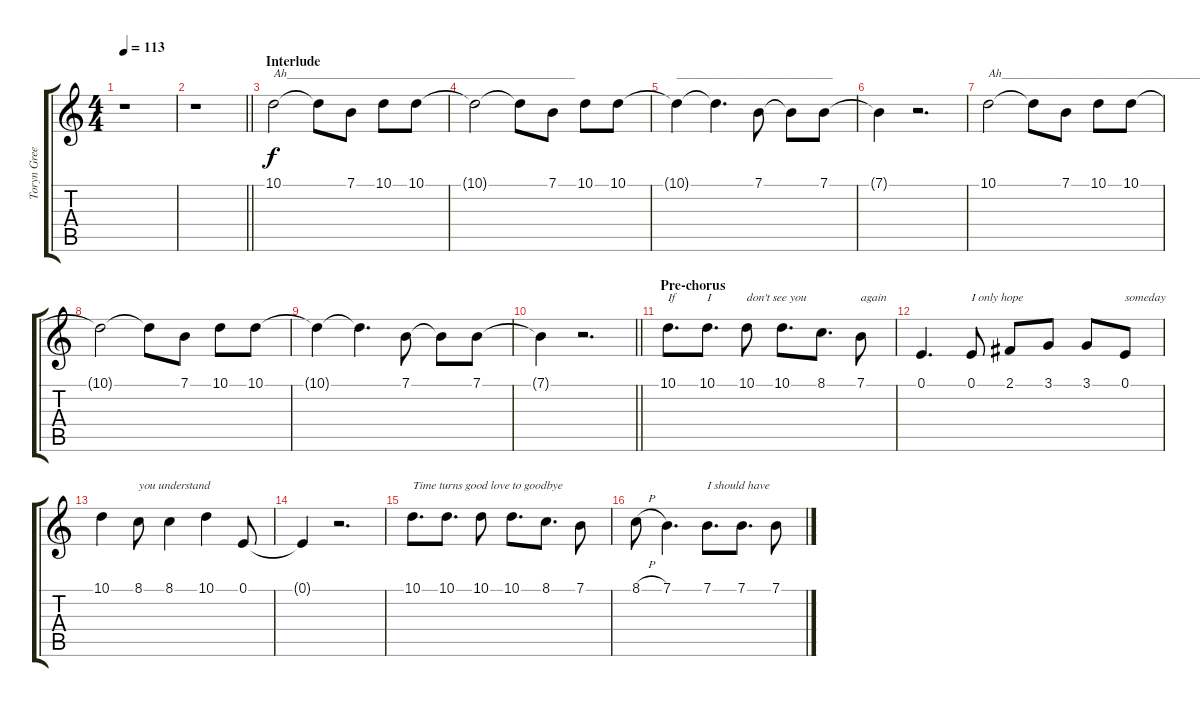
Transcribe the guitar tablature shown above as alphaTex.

\track ("Toryn Green (Vocals)" "Toryn Gree") {instrument violin}
\staff {score tabs}
\tuning (E4 B3 G3 D3 A2 E2) {hide}
\ts (4 4)
\tempo 113
\clef g2
\ks c
r.1{dy f} |
\barLineRight lightlight
r.1 |
\section ("" "Interlude")
10.1.2{txt "Ah________________________________________________" volume 12} 10.1{t}.8 7.1.8 10.1.8 10.1.8 |
10.1{t}.2 10.1{t}.8 7.1.8 10.1.8 10.1.8 |
10.1{t}.4{txt "__________________________"} 10.1{t}.4{d} 7.1.8 7.1{t}.8 7.1.8 |
7.1{t}.4 r.2{d} |
10.1.2{txt "Ah_________________________________________"} 10.1{t}.8 7.1.8 10.1.8 10.1.8 |
10.1{t}.2 10.1{t}.8 7.1.8 10.1.8 10.1.8 |
10.1{t}.4 10.1{t}.4{d} 7.1.8 7.1{t}.8 7.1.8 |
\barLineRight lightlight
7.1{t}.4 r.2{d} |
\section ("" "Pre-chorus")
10.1.8{d txt "If" volume 15} 10.1.8{d txt "I"} 10.1.8{txt "don't see you"} 10.1.8{d} 8.1.8{d} 7.1.8{txt "again"} |
0.1.4{d} 0.1.8{txt "I only hope"} 2.1.8 3.1.8 3.1.8 0.1.8{txt "someday"} |
10.1.4 8.1.8{txt "you understand"} 8.1.4 10.1.4 0.1.8 |
0.1{t}.4 r.2{d} |
10.1.8{d txt "Time turns good love to goodbye"} 10.1.8{d} 10.1.8 10.1.8{d} 8.1.8{d} 7.1.8 |
8.1{h}.8 7.1.4{d} 7.1.8{d txt "I should have"} 7.1.8{d} 7.1.8
